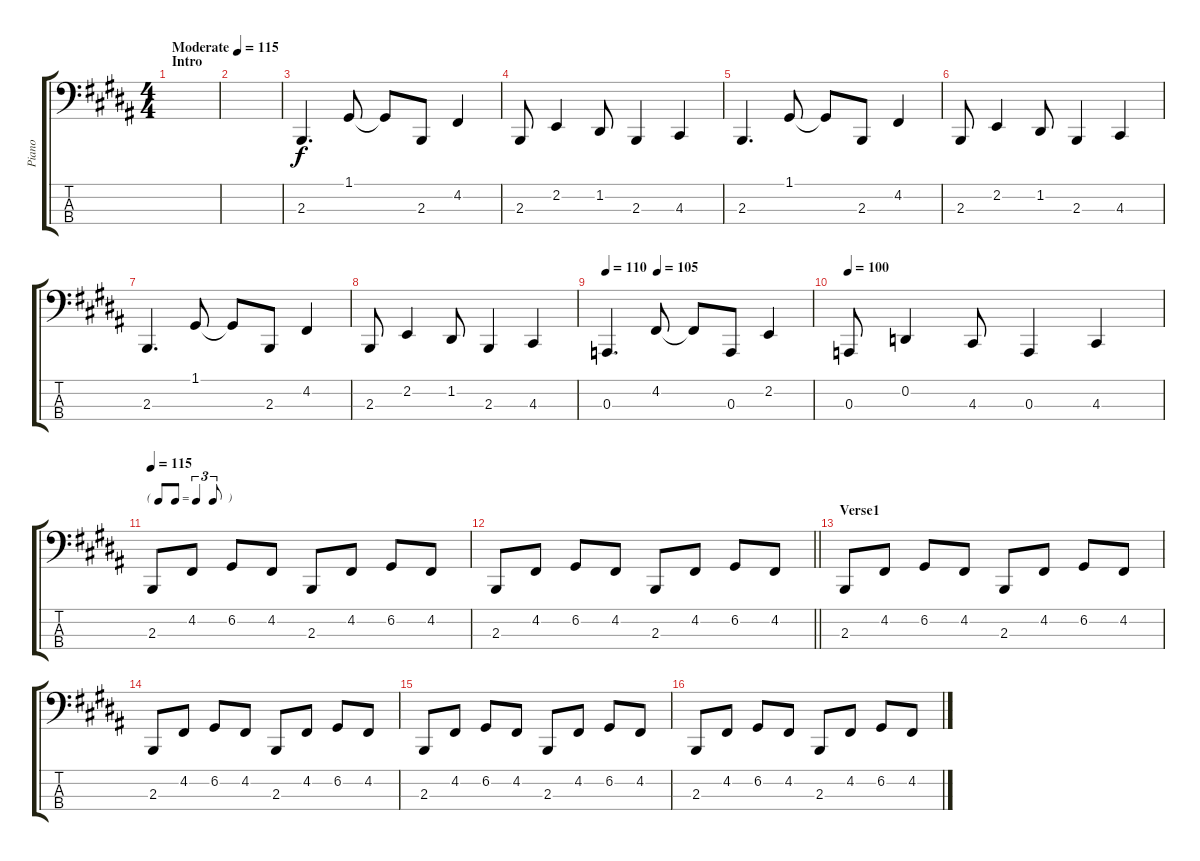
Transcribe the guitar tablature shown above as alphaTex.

\track ("Piano" "Piano") {instrument acousticgrandpiano}
\staff {score tabs}
\tuning (G2 D2 A1 E1) {hide}
\ts (4 4)
\section ("" "Intro")
\tempo (115 "Moderate")
\clef f4
\ks b
|
|
2.3.4{d} 1.1.8 1.1{t}.8 2.3.8 4.2.4 |
2.3.8 2.2.4 1.2.8 2.3.4 4.3.4 |
2.3.4{d} 1.1.8 1.1{t}.8 2.3.8 4.2.4 |
2.3.8 2.2.4 1.2.8 2.3.4 4.3.4 |
2.3.4{d} 1.1.8 1.1{t}.8 2.3.8 4.2.4 |
2.3.8 2.2.4 1.2.8 2.3.4 4.3.4 |
\tempo 110
\tempo (105 0.25)
0.3.4{d} 4.2.8 4.2{t}.8 0.3.8 2.2.4 |
\tempo 100
0.3.8 0.2.4 4.3.8 0.3.4 4.3.4 |
\tf triplet8th
\tempo 115
2.3.8 4.2.8 6.2.8 4.2.8 2.3.8 4.2.8 6.2.8 4.2.8 |
\barLineRight lightlight
2.3.8 4.2.8 6.2.8 4.2.8 2.3.8 4.2.8 6.2.8 4.2.8 |
\section ("" "Verse1")
2.3.8 4.2.8 6.2.8 4.2.8 2.3.8 4.2.8 6.2.8 4.2.8 |
2.3.8 4.2.8 6.2.8 4.2.8 2.3.8 4.2.8 6.2.8 4.2.8 |
2.3.8 4.2.8 6.2.8 4.2.8 2.3.8 4.2.8 6.2.8 4.2.8 |
2.3.8 4.2.8 6.2.8 4.2.8 2.3.8 4.2.8 6.2.8 4.2.8
